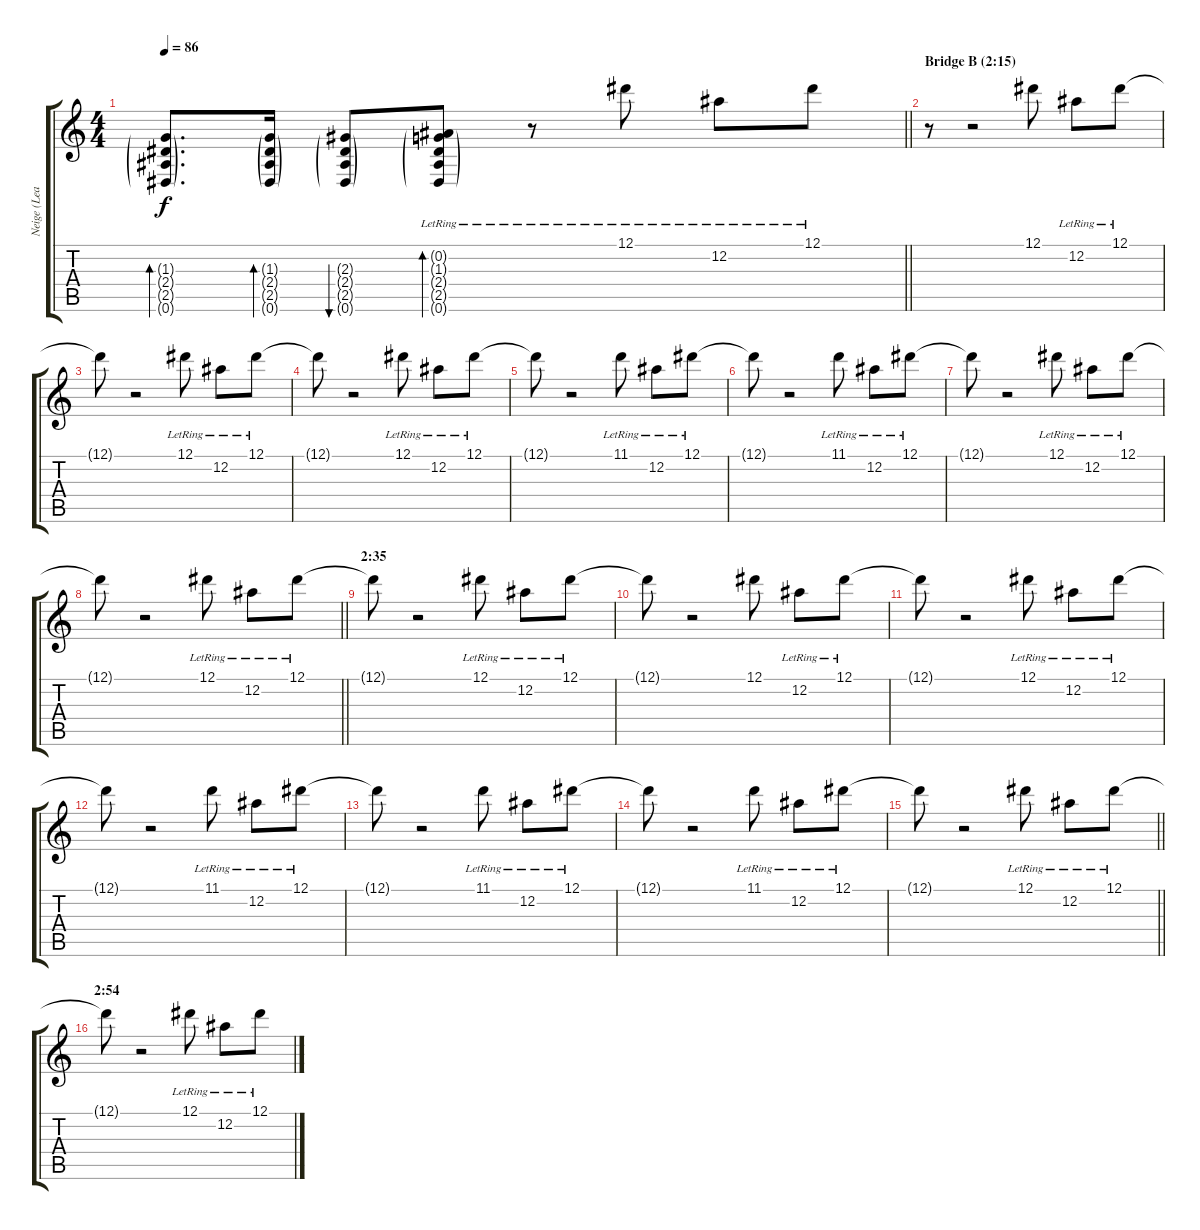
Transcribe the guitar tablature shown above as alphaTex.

\track ("Neige (Lead)" "Neige (Lea") {instrument acousticguitarsteel}
\staff {score tabs}
\tuning (Eb4 Bb3 Gb3 Db3 Ab2 Eb2) {hide}
\ts (4 4)
\tempo 86
\clef g2
\barLineRight lightlight
\ks c
(1.3{g} 2.4{g} 2.5{g} 0.6{g}).8{d bd 30 dy f} (1.3{g} 2.4{g} 2.5{g} 0.6{g}).16{bd 30} (2.3{g} 2.4{g} 2.5{g} 0.6{g}).8{bu 30} (0.2{g lr} 1.3{g} 2.4{g} 2.5{g} 0.6{g}).8{bd 30} r.8 12.1{lr}.8 12.2{lr}.8 12.1{lr}.8 |
\section ("" "Bridge B (2:15)")
r.8 r.2 12.1.8 12.2{lr}.8 12.1{lr}.8 |
12.1{t}.8 r.2 12.1{lr}.8 12.2{lr}.8 12.1{lr}.8 |
12.1{t}.8 r.2 12.1{lr}.8 12.2{lr}.8 12.1{lr}.8 |
12.1{t}.8 r.2 11.1{lr}.8 12.2{lr}.8 12.1{lr}.8 |
12.1{t}.8 r.2 11.1{lr}.8 12.2{lr}.8 12.1{lr}.8 |
12.1{t}.8 r.2 12.1{lr}.8 12.2{lr}.8 12.1{lr}.8 |
\barLineRight lightlight
12.1{t}.8 r.2 12.1{lr}.8 12.2{lr}.8 12.1{lr}.8 |
\section ("" "2:35")
12.1{t}.8 r.2 12.1{lr}.8 12.2{lr}.8 12.1{lr}.8 |
12.1{t}.8 r.2 12.1.8 12.2{lr}.8 12.1{lr}.8 |
12.1{t}.8 r.2 12.1{lr}.8 12.2{lr}.8 12.1{lr}.8 |
12.1{t}.8 r.2 11.1{lr}.8 12.2{lr}.8 12.1{lr}.8 |
12.1{t}.8 r.2 11.1{lr}.8 12.2{lr}.8 12.1{lr}.8 |
12.1{t}.8 r.2 11.1{lr}.8 12.2{lr}.8 12.1{lr}.8 |
\barLineRight lightlight
12.1{t}.8 r.2 12.1{lr}.8 12.2{lr}.8 12.1{lr}.8 |
\section ("" "2:54")
12.1{t}.8 r.2 12.1{lr}.8 12.2{lr}.8 12.1{lr}.8
